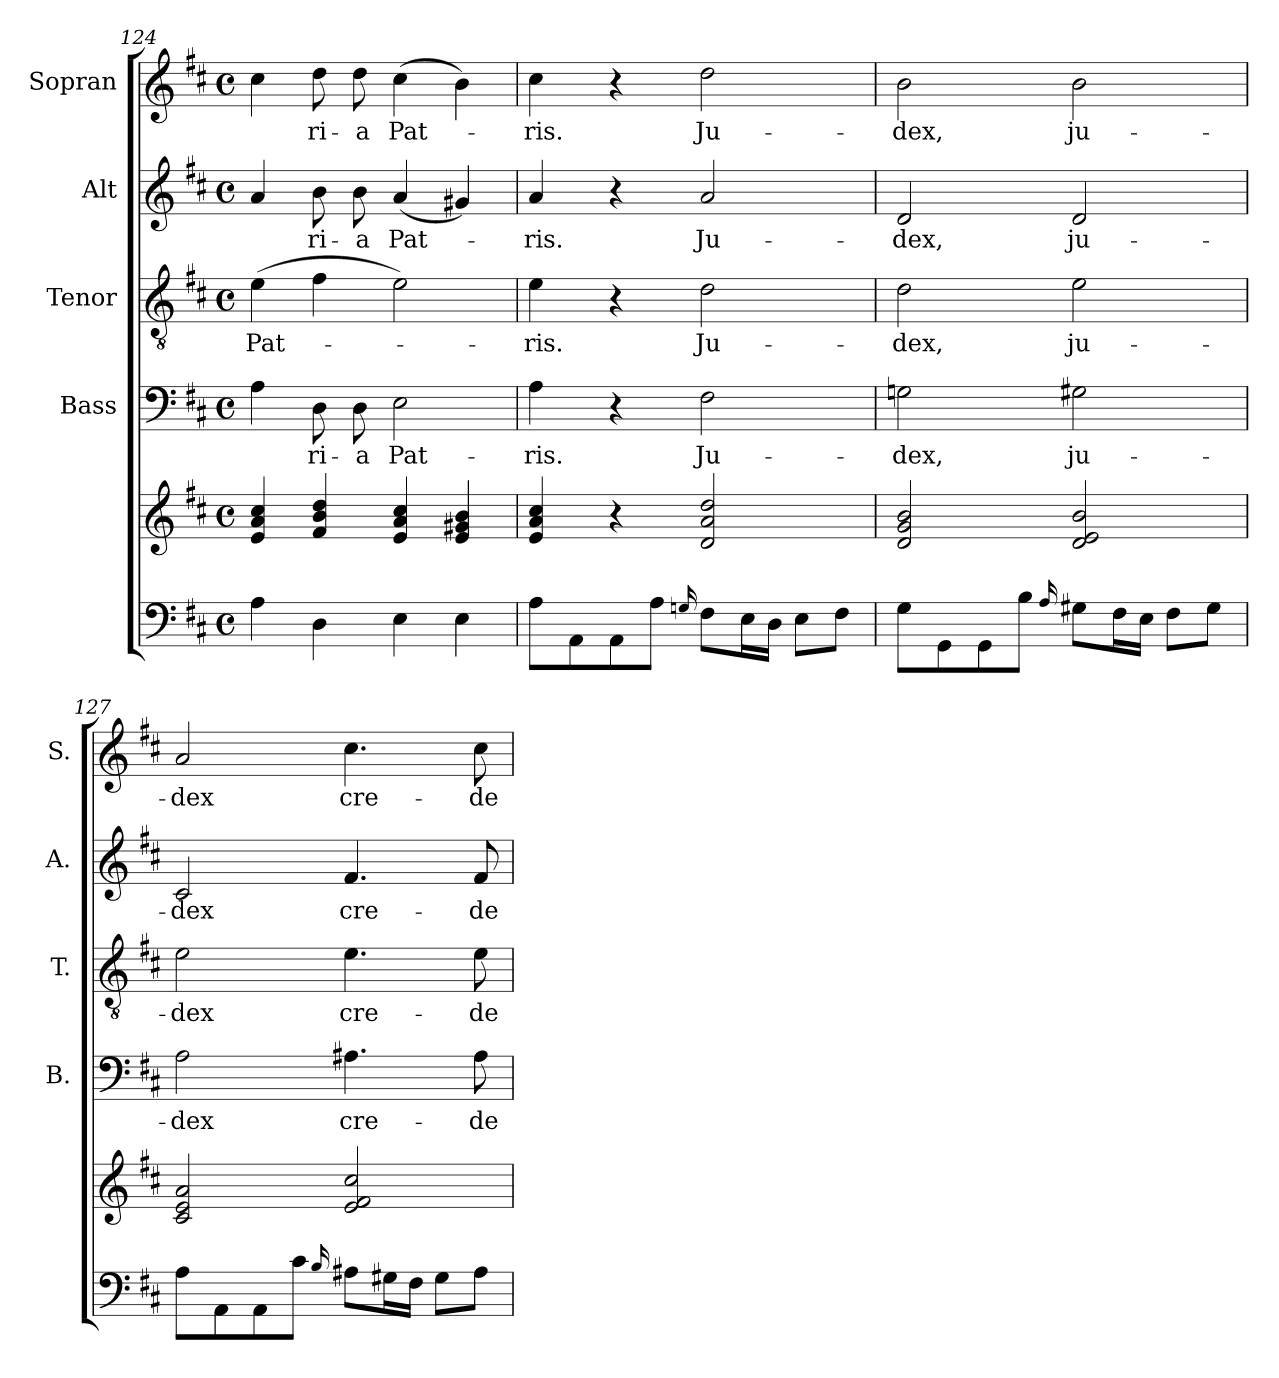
**kern	**kern	**kern	**text	**kern	**text	**kern	**text	**kern	**text
*part5	*part5	*part4	*part4	*part3	*part3	*part2	*part2	*part1	*part1
*staff6	*staff5	*staff4	*staff4	*staff3	*staff3	*staff2	*staff2	*staff1	*staff1
*	*	*I"Bass	*	*I"Tenor	*	*I"Alt	*	*I"Sopran	*
*	*	*I'B.	*	*I'T.	*	*I'A.	*	*I'S.	*
*clefF4	*clefG2	*clefF4	*	*clefGv2	*	*clefG2	*	*clefG2	*
*k[f#c#]	*k[f#c#]	*k[f#c#]	*	*k[f#c#]	*	*k[f#c#]	*	*k[f#c#]	*
*D:	*D:	*D:	*	*D:	*	*D:	*	*D:	*
*M4/4	*M4/4	*M4/4	*	*M4/4	*	*M4/4	*	*M4/4	*
*met(c)	*met(c)	*met(c)	*	*met(c)	*	*met(c)	*	*met(c)	*
=124	=124	=124	=124	=124	=124	=124	=124	=124	=124
!	!	!	!	!	!LO:LY:b	!	!	!	!
4A\	4e/ 4a/ 4cc#/	4A\	.	(>4e\	Pat-	4a/	.	4cc#\	.
!	!	!	!LO:LY:b	!	!	!	!LO:LY:b	!	!LO:LY:b
4D\	4f#/ 4b/ 4dd/	8D\	-ri-	4f#\	.	8b\	-ri-	8dd\	-ri-
!	!	!	!LO:LY:b	!	!	!	!LO:LY:b	!	!LO:LY:b
.	.	8D\	-a	.	.	8b\	-a	8dd\	-a
!	!	!	!LO:LY:b	!	!	!	!LO:LY:b	!	!LO:LY:b
4E\	4e/ 4a/ 4cc#/	2E\	Pat-	2e\)	.	(<4a/	Pat-	(>4cc#\	Pat-
4E\	4e/ 4g#X/ 4b/	.	.	.	.	4g#X/)	.	4b\)	.
=125	=125	=125	=125	=125	=125	=125	=125	=125	=125
!	!	!	!LO:LY:b	!	!LO:LY:b	!	!LO:LY:b	!	!LO:LY:b
8A\L	4e/ 4a/ 4cc#/	4A\	-ris.	4e\	-ris.	4a/	-ris.	4cc#\	-ris.
8AA\	.	.	.	.	.	.	.	.	.
8AA\	4r	4r	.	4r	.	4r	.	4r	.
8A\J	.	.	.	.	.	.	.	.	.
16qqGn/	.	.	.	.	.	.	.	.	.
!	!	!	!LO:LY:b	!	!LO:LY:b	!	!LO:LY:b	!	!LO:LY:b
8F#\L	2d/ 2a/ 2dd/	2F#\	Ju-	2d\	Ju-	2a/	Ju-	2dd\	Ju-
16E\L	.	.	.	.	.	.	.	.	.
16D\JJ	.	.	.	.	.	.	.	.	.
8E\L	.	.	.	.	.	.	.	.	.
8F#\J	.	.	.	.	.	.	.	.	.
=126	=126	=126	=126	=126	=126	=126	=126	=126	=126
!	!	!	!LO:LY:b	!	!LO:LY:b	!	!LO:LY:b	!	!LO:LY:b
8G\L	2d/ 2g/ 2b/	2Gn\	-dex,	2d\	-dex,	2d/	-dex,	2b\	-dex,
8GG\	.	.	.	.	.	.	.	.	.
8GG\	.	.	.	.	.	.	.	.	.
8B\J	.	.	.	.	.	.	.	.	.
16qqA/	.	.	.	.	.	.	.	.	.
!	!	!	!LO:LY:b	!	!LO:LY:b	!	!LO:LY:b	!	!LO:LY:b
8G#X\L	2d/ 2e/ 2b/	2G#X\	ju-	2e\	ju-	2d/	ju-	2b\	ju-
16F#\L	.	.	.	.	.	.	.	.	.
16E\JJ	.	.	.	.	.	.	.	.	.
8F#\L	.	.	.	.	.	.	.	.	.
8G#\J	.	.	.	.	.	.	.	.	.
!!LO:LB:g=z
=127	=127	=127	=127	=127	=127	=127	=127	=127	=127
!	!	!	!LO:LY:b	!	!LO:LY:b	!	!LO:LY:b	!	!LO:LY:b
8A\L	2c#/ 2e/ 2a/	2A\	-dex	2e\	-dex	2c#/	-dex	2a/	-dex
8AA\	.	.	.	.	.	.	.	.	.
8AA\	.	.	.	.	.	.	.	.	.
8c#\J	.	.	.	.	.	.	.	.	.
16qqB/	.	.	.	.	.	.	.	.	.
!	!	!	!LO:LY:b	!	!LO:LY:b	!	!LO:LY:b	!	!LO:LY:b
8A#X\L	2e/ 2f#/ 2cc#/	4.A#X\	cre-	4.e\	cre-	4.f#/	cre-	4.cc#\	cre-
16G#X\L	.	.	.	.	.	.	.	.	.
16F#\JJ	.	.	.	.	.	.	.	.	.
8G#\L	.	.	.	.	.	.	.	.	.
!	!	!	!LO:LY:b	!	!LO:LY:b	!	!LO:LY:b	!	!LO:LY:b
8A#\J	.	8A#\	-de-	8e\	-de-	8f#/	-de-	8cc#\	-de-
=	=	=	=	=	=	=	=	=	=
*-	*-	*-	*-	*-	*-	*-	*-	*-	*-
